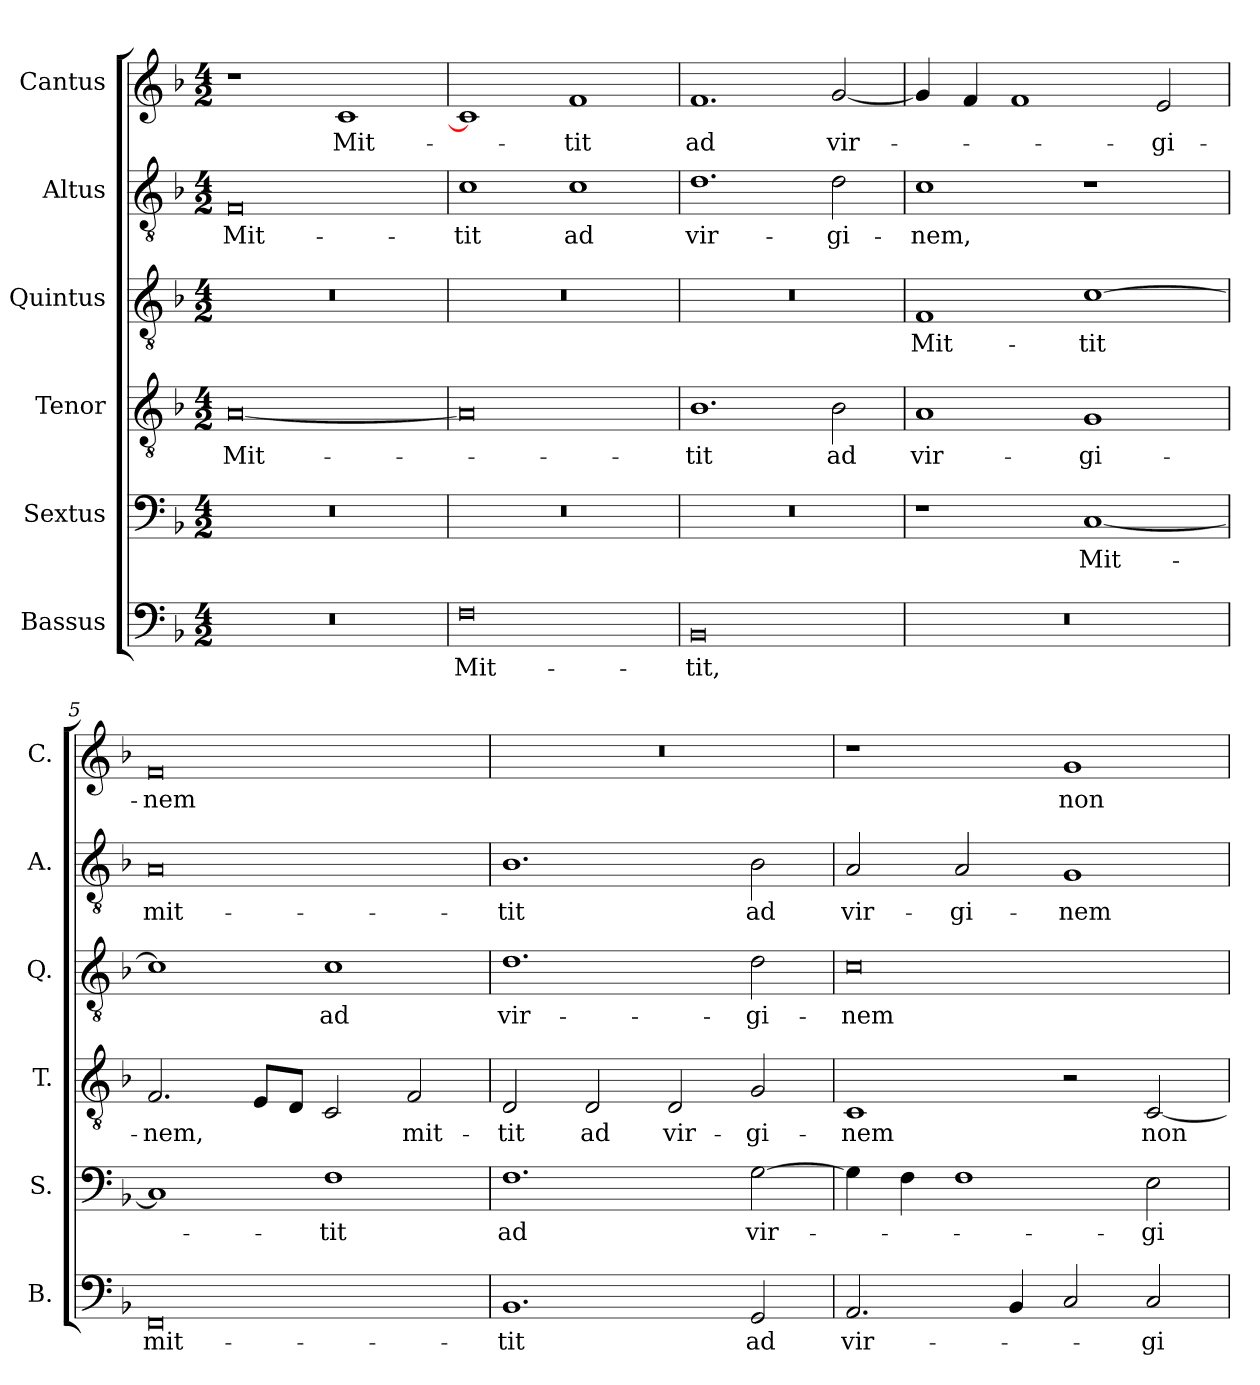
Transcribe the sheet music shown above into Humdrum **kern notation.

**kern	**text	**kern	**text	**kern	**text	**kern	**text	**kern	**text	**kern	**text
*part6	*part6	*part5	*part5	*part4	*part4	*part3	*part3	*part2	*part2	*part1	*part1
*staff6	*staff6	*staff5	*staff5	*staff4	*staff4	*staff3	*staff3	*staff2	*staff2	*staff1	*staff1
*I"Bassus	*	*I"Sextus	*	*I"Tenor	*	*I"Quintus	*	*I"Altus	*	*I"Cantus	*
*I'B.	*	*I'S.	*	*I'T.	*	*I'Q.	*	*I'A.	*	*I'C.	*
*clefF4	*	*clefF4	*	*clefGv2	*	*clefGv2	*	*clefGv2	*	*clefG2	*
*k[b-]	*	*k[b-]	*	*k[b-]	*	*k[b-]	*	*k[b-]	*	*k[b-]	*
*F:	*	*F:	*	*F:	*	*F:	*	*F:	*	*F:	*
*M4/2	*	*M4/2	*	*M4/2	*	*M4/2	*	*M4/2	*	*M4/2	*
=1	=1	=1	=1	=1	=1	=1	=1	=1	=1	=1	=1
!	!	!	!	!	!LO:LY:b	!	!	!	!LO:LY:b	!	!
0r	.	0r	.	[0A	Mit-	0r	.	0F	Mit-	1r	.
!	!	!	!	!	!	!	!	!	!	!	!LO:LY:b
.	.	.	.	.	.	.	.	.	.	1c	Mit-
=2	=2	=2	=2	=2	=2	=2	=2	=2	=2	=2	=2
!	!LO:LY:b	!	!	!	!	!	!	!	!LO:LY:b	!	!
0F	Mit-	0r	.	0A]	.	0r	.	1c	-tit	1c]	.
!	!	!	!	!	!	!	!	!	!LO:LY:b	!	!LO:LY:b
.	.	.	.	.	.	.	.	1c	ad	1f	-tit
=3	=3	=3	=3	=3	=3	=3	=3	=3	=3	=3	=3
!	!LO:LY:b	!	!	!	!LO:LY:b	!	!	!	!LO:LY:b	!	!LO:LY:b
0BB-	-tit,	0r	.	1.B-	-tit	0r	.	1.d	vir-	1.f	ad
!	!	!	!	!	!LO:LY:b	!	!	!	!LO:LY:b	!	!LO:LY:b
.	.	.	.	2B-\	ad	.	.	2d\	-gi-	[2g/	vir-
=4	=4	=4	=4	=4	=4	=4	=4	=4	=4	=4	=4
!	!	!	!	!	!LO:LY:b	!	!LO:LY:b	!	!LO:LY:b	!	!
0r	.	1r	.	1A	vir-	1F	Mit-	1c	-nem,	4g/]	.
.	.	.	.	.	.	.	.	.	.	4f/	.
.	.	.	.	.	.	.	.	.	.	1f	.
!	!	!	!LO:LY:b	!	!LO:LY:b	!	!LO:LY:b	!	!	!	!
.	.	[1C	Mit-	1G	-gi-	[1c	-tit	1r	.	.	.
!	!	!	!	!	!	!	!	!	!	!	!LO:LY:b
.	.	.	.	.	.	.	.	.	.	2e/	-gi-
=5	=5	=5	=5	=5	=5	=5	=5	=5	=5	=5	=5
!	!LO:LY:b	!	!	!	!LO:LY:b	!	!	!	!LO:LY:b	!	!LO:LY:b
0FF	mit-	1C]	.	2.F/	-nem,	1c]	.	0A	mit-	0f	-nem
.	.	.	.	8E/L	.	.	.	.	.	.	.
.	.	.	.	8D/J	.	.	.	.	.	.	.
!	!	!	!LO:LY:b	!	!	!	!LO:LY:b	!	!	!	!
.	.	1F	-tit	2C/	.	1c	ad	.	.	.	.
!	!	!	!	!	!LO:LY:b	!	!	!	!	!	!
.	.	.	.	2F/	mit-	.	.	.	.	.	.
=6	=6	=6	=6	=6	=6	=6	=6	=6	=6	=6	=6
!	!LO:LY:b	!	!LO:LY:b	!	!LO:LY:b	!	!LO:LY:b	!	!LO:LY:b	!	!
1.BB-	-tit	1.F	ad	2D/	-tit	1.d	vir-	1.B-	-tit	0r	.
!	!	!	!	!	!LO:LY:b	!	!	!	!	!	!
.	.	.	.	2D/	ad	.	.	.	.	.	.
!	!	!	!	!	!LO:LY:b	!	!	!	!	!	!
.	.	.	.	2D/	vir-	.	.	.	.	.	.
!	!LO:LY:b	!	!LO:LY:b	!	!LO:LY:b	!	!LO:LY:b	!	!LO:LY:b	!	!
2GG/	ad	[2G\	vir-	2G/	-gi-	2d\	-gi-	2B-\	ad	.	.
=7	=7	=7	=7	=7	=7	=7	=7	=7	=7	=7	=7
!	!LO:LY:b	!	!	!	!LO:LY:b	!	!LO:LY:b	!	!LO:LY:b	!	!
2.AA/	vir-	4G\]	.	1C	-nem	0c	-nem	2A/	vir-	1r	.
.	.	4F\	.	.	.	.	.	.	.	.	.
!	!	!	!	!	!	!	!	!	!LO:LY:b	!	!
.	.	1F	.	.	.	.	.	2A/	-gi-	.	.
4BB-/	.	.	.	.	.	.	.	.	.	.	.
!	!	!	!	!	!	!	!	!	!LO:LY:b	!	!LO:LY:b
2C/	.	.	.	2r	.	.	.	1G	-nem	1g	non
!	!LO:LY:b	!	!LO:LY:b	!	!LO:LY:b	!	!	!	!	!	!
2C/	-gi-	2E\	-gi-	[2C/	non	.	.	.	.	.	.
=	=	=	=	=	=	=	=	=	=	=	=
*-	*-	*-	*-	*-	*-	*-	*-	*-	*-	*-	*-
